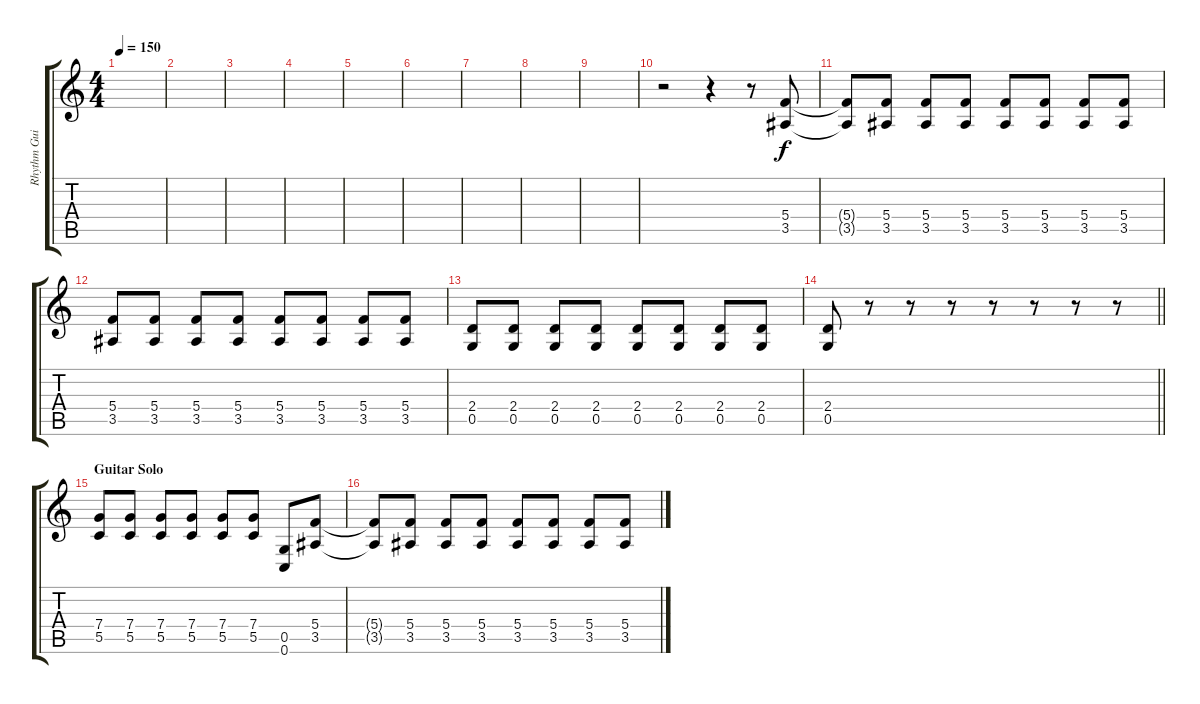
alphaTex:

\track ("Rhythm Guitar L" "Rhythm Gui") {instrument distortionguitar}
\staff {score tabs}
\tuning (D4 A3 F3 C3 G2 C2) {hide}
\ts (4 4)
\tempo 150
\clef g2
\ks c
|
|
|
|
|
|
|
|
|
r.2 r.4 r.8 (5.4 3.5).8 |
(5.4{t} 3.5{t}).8 (5.4 3.5).8 (5.4 3.5).8 (5.4 3.5).8 (5.4 3.5).8 (5.4 3.5).8 (5.4 3.5).8 (5.4 3.5).8 |
(5.4 3.5).8 (5.4 3.5).8 (5.4 3.5).8 (5.4 3.5).8 (5.4 3.5).8 (5.4 3.5).8 (5.4 3.5).8 (5.4 3.5).8 |
(2.4 0.5).8 (2.4 0.5).8 (2.4 0.5).8 (2.4 0.5).8 (2.4 0.5).8 (2.4 0.5).8 (2.4 0.5).8 (2.4 0.5).8 |
\barLineRight lightlight
(2.4 0.5).8 r.8 r.8 r.8 r.8 r.8 r.8 r.8 |
\section ("" "Guitar Solo")
(7.4 5.5).8 (7.4 5.5).8 (7.4 5.5).8 (7.4 5.5).8 (7.4 5.5).8 (7.4 5.5).8 (0.5 0.6).8 (5.4 3.5).8 |
(5.4{t} 3.5{t}).8 (5.4 3.5).8 (5.4 3.5).8 (5.4 3.5).8 (5.4 3.5).8 (5.4 3.5).8 (5.4 3.5).8 (5.4 3.5).8
